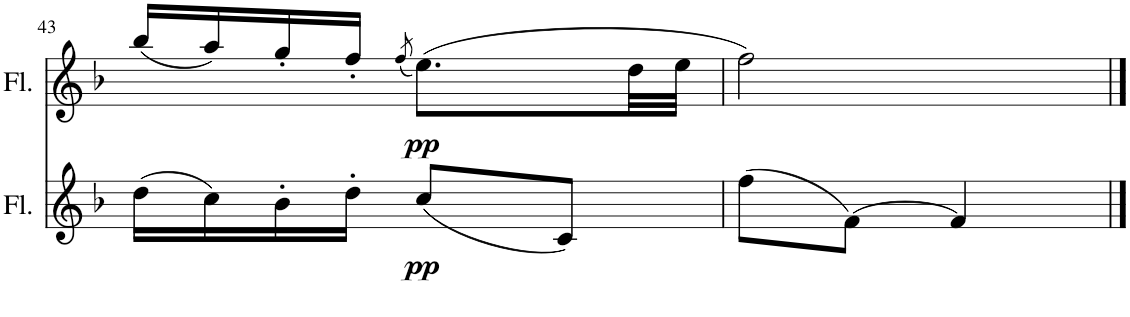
**kern	**dynam	**kern	**dynam
*part2	*part2	*part1	*part1
*staff2	*staff2	*staff1	*staff1
*I"Flute	*	*I"Flute	*
*I'Fl.	*	*I'Fl.	*
!!LO:PB:g=z
*clefG2	*	*clefG2	*
*k[b-]	*	*k[b-]	*
*M2/4	*	*M2/4	*
=43	=43	=43	=43
*	*	*^	*
(16dd\LL	.	(16bb-/LL	4ryy	.
16cc\)	.	16aa/)	.	.
16b-'\	.	16gg'/	.	.
16dd'\JJ	.	16ff'/JJ	.	.
.	.	(8qff/	.	.
!	!LO:DY:b	!	!	!LO:DY:b
(8cc/L	pp	(8.ee\L)	16ff!	pp
.	.	.	16ee!	.
8c/J)	.	.	16ff!	.
.	.	32dd\LL	16ee!	.
.	.	32ee\JJJ	.	.
*	*	*v	*v	*
=44	=44	=44	=44
(8ff\L	.	2ff\)	.
[8f\J)	.	.	.
4f/]	.	.	.
==	==	==	==
*-	*-	*-	*-
